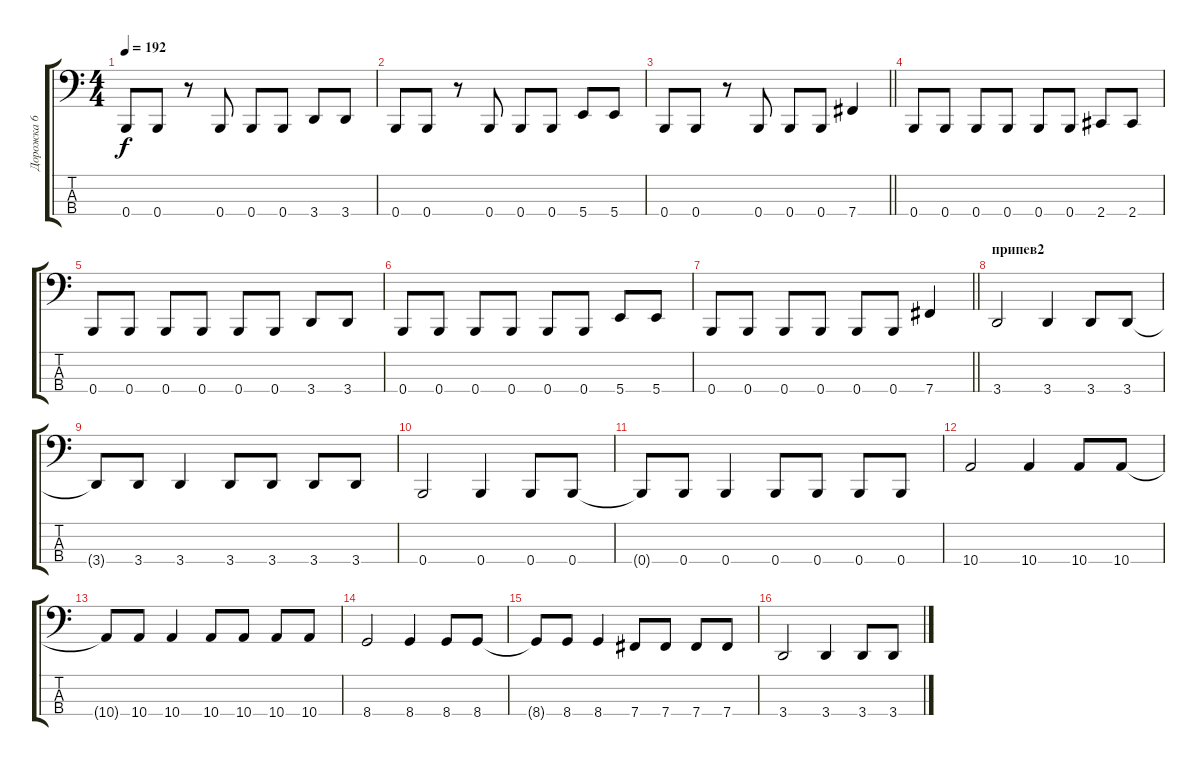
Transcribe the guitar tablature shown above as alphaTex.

\track ("Дорожка 6" "Дорожка 6") {instrument electricbassfinger}
\staff {score tabs}
\tuning (E2 B1 Gb1 B0) {hide}
\ts (4 4)
\tempo 192
\clef f4
\ks c
0.4.8{dy f} 0.4.8 r.8 0.4.8 0.4.8 0.4.8 3.4.8 3.4.8 |
0.4.8 0.4.8 r.8 0.4.8 0.4.8 0.4.8 5.4.8 5.4.8 |
\barLineRight lightlight
0.4.8 0.4.8 r.8 0.4.8 0.4.8 0.4.8 7.4.4 |
0.4.8 0.4.8 0.4.8 0.4.8 0.4.8 0.4.8 2.4.8 2.4.8 |
0.4.8 0.4.8 0.4.8 0.4.8 0.4.8 0.4.8 3.4.8 3.4.8 |
0.4.8 0.4.8 0.4.8 0.4.8 0.4.8 0.4.8 5.4.8 5.4.8 |
\barLineRight lightlight
0.4.8 0.4.8 0.4.8 0.4.8 0.4.8 0.4.8 7.4.4 |
\section ("" "припев2")
3.4.2 3.4.4 3.4.8 3.4.8 |
3.4{t}.8 3.4.8 3.4.4 3.4.8 3.4.8 3.4.8 3.4.8 |
0.4.2 0.4.4 0.4.8 0.4.8 |
0.4{t}.8 0.4.8 0.4.4 0.4.8 0.4.8 0.4.8 0.4.8 |
10.4.2 10.4.4 10.4.8 10.4.8 |
10.4{t}.8 10.4.8 10.4.4 10.4.8 10.4.8 10.4.8 10.4.8 |
8.4.2 8.4.4 8.4.8 8.4.8 |
8.4{t}.8 8.4.8 8.4.4 7.4.8 7.4.8 7.4.8 7.4.8 |
3.4.2 3.4.4 3.4.8 3.4.8
